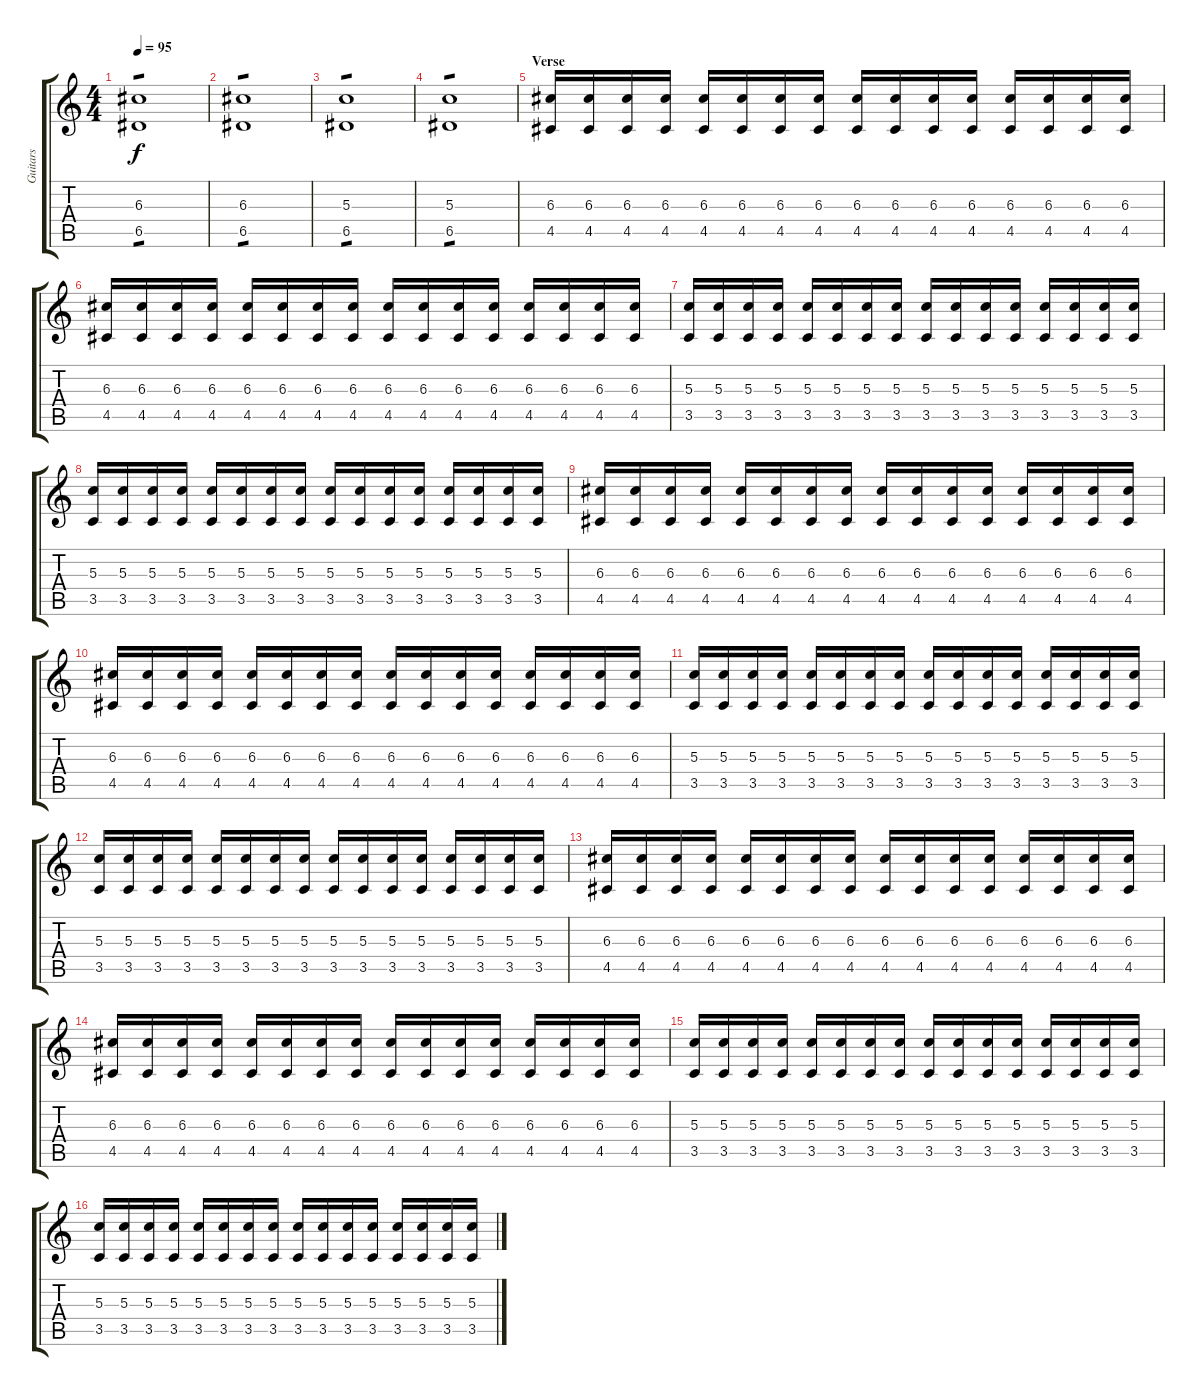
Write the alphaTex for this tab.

\track ("Guitars" "Guitars") {instrument distortionguitar}
\staff {score tabs}
\tuning (E4 B3 G3 D3 A2 D2) {hide}
\ts (4 4)
\tempo 95
\clef g2
\ks c
(6.3 6.5).1{tp 1 dy f} |
(6.3 6.5).1{tp 1} |
(5.3 6.5).1{tp 1} |
(5.3 6.5).1{tp 1} |
\section ("" "Verse")
(6.3 4.5).16 (6.3 4.5).16 (6.3 4.5).16 (6.3 4.5).16 (6.3 4.5).16 (6.3 4.5).16 (6.3 4.5).16 (6.3 4.5).16 (6.3 4.5).16 (6.3 4.5).16 (6.3 4.5).16 (6.3 4.5).16 (6.3 4.5).16 (6.3 4.5).16 (6.3 4.5).16 (6.3 4.5).16 |
(6.3 4.5).16 (6.3 4.5).16 (6.3 4.5).16 (6.3 4.5).16 (6.3 4.5).16 (6.3 4.5).16 (6.3 4.5).16 (6.3 4.5).16 (6.3 4.5).16 (6.3 4.5).16 (6.3 4.5).16 (6.3 4.5).16 (6.3 4.5).16 (6.3 4.5).16 (6.3 4.5).16 (6.3 4.5).16 |
(5.3 3.5).16 (5.3 3.5).16 (5.3 3.5).16 (5.3 3.5).16 (5.3 3.5).16 (5.3 3.5).16 (5.3 3.5).16 (5.3 3.5).16 (5.3 3.5).16 (5.3 3.5).16 (5.3 3.5).16 (5.3 3.5).16 (5.3 3.5).16 (5.3 3.5).16 (5.3 3.5).16 (5.3 3.5).16 |
(5.3 3.5).16 (5.3 3.5).16 (5.3 3.5).16 (5.3 3.5).16 (5.3 3.5).16 (5.3 3.5).16 (5.3 3.5).16 (5.3 3.5).16 (5.3 3.5).16 (5.3 3.5).16 (5.3 3.5).16 (5.3 3.5).16 (5.3 3.5).16 (5.3 3.5).16 (5.3 3.5).16 (5.3 3.5).16 |
(6.3 4.5).16 (6.3 4.5).16 (6.3 4.5).16 (6.3 4.5).16 (6.3 4.5).16 (6.3 4.5).16 (6.3 4.5).16 (6.3 4.5).16 (6.3 4.5).16 (6.3 4.5).16 (6.3 4.5).16 (6.3 4.5).16 (6.3 4.5).16 (6.3 4.5).16 (6.3 4.5).16 (6.3 4.5).16 |
(6.3 4.5).16 (6.3 4.5).16 (6.3 4.5).16 (6.3 4.5).16 (6.3 4.5).16 (6.3 4.5).16 (6.3 4.5).16 (6.3 4.5).16 (6.3 4.5).16 (6.3 4.5).16 (6.3 4.5).16 (6.3 4.5).16 (6.3 4.5).16 (6.3 4.5).16 (6.3 4.5).16 (6.3 4.5).16 |
(5.3 3.5).16 (5.3 3.5).16 (5.3 3.5).16 (5.3 3.5).16 (5.3 3.5).16 (5.3 3.5).16 (5.3 3.5).16 (5.3 3.5).16 (5.3 3.5).16 (5.3 3.5).16 (5.3 3.5).16 (5.3 3.5).16 (5.3 3.5).16 (5.3 3.5).16 (5.3 3.5).16 (5.3 3.5).16 |
(5.3 3.5).16 (5.3 3.5).16 (5.3 3.5).16 (5.3 3.5).16 (5.3 3.5).16 (5.3 3.5).16 (5.3 3.5).16 (5.3 3.5).16 (5.3 3.5).16 (5.3 3.5).16 (5.3 3.5).16 (5.3 3.5).16 (5.3 3.5).16 (5.3 3.5).16 (5.3 3.5).16 (5.3 3.5).16 |
(6.3 4.5).16 (6.3 4.5).16 (6.3 4.5).16 (6.3 4.5).16 (6.3 4.5).16 (6.3 4.5).16 (6.3 4.5).16 (6.3 4.5).16 (6.3 4.5).16 (6.3 4.5).16 (6.3 4.5).16 (6.3 4.5).16 (6.3 4.5).16 (6.3 4.5).16 (6.3 4.5).16 (6.3 4.5).16 |
(6.3 4.5).16 (6.3 4.5).16 (6.3 4.5).16 (6.3 4.5).16 (6.3 4.5).16 (6.3 4.5).16 (6.3 4.5).16 (6.3 4.5).16 (6.3 4.5).16 (6.3 4.5).16 (6.3 4.5).16 (6.3 4.5).16 (6.3 4.5).16 (6.3 4.5).16 (6.3 4.5).16 (6.3 4.5).16 |
(5.3 3.5).16 (5.3 3.5).16 (5.3 3.5).16 (5.3 3.5).16 (5.3 3.5).16 (5.3 3.5).16 (5.3 3.5).16 (5.3 3.5).16 (5.3 3.5).16 (5.3 3.5).16 (5.3 3.5).16 (5.3 3.5).16 (5.3 3.5).16 (5.3 3.5).16 (5.3 3.5).16 (5.3 3.5).16 |
(5.3 3.5).16 (5.3 3.5).16 (5.3 3.5).16 (5.3 3.5).16 (5.3 3.5).16 (5.3 3.5).16 (5.3 3.5).16 (5.3 3.5).16 (5.3 3.5).16 (5.3 3.5).16 (5.3 3.5).16 (5.3 3.5).16 (5.3 3.5).16 (5.3 3.5).16 (5.3 3.5).16 (5.3 3.5).16
